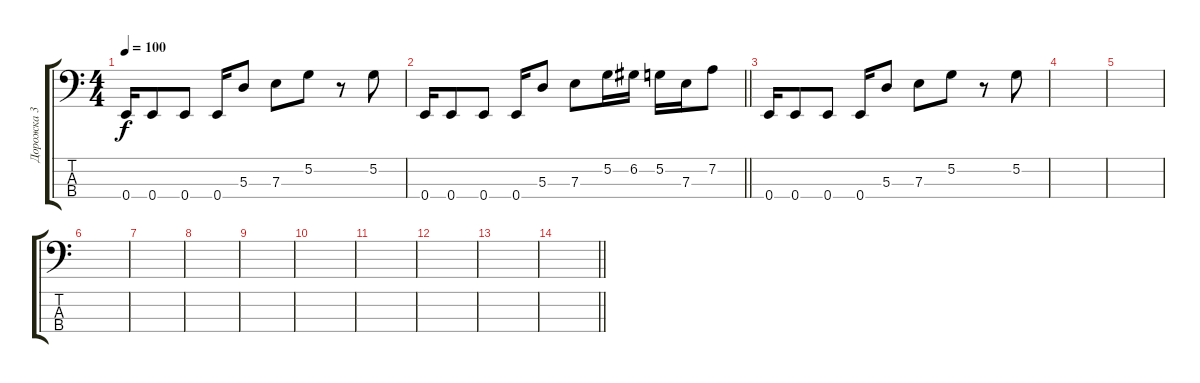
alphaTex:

\track ("Дорожка 3" "Дорожка 3") {instrument electricbassfinger}
\staff {score tabs}
\tuning (G2 D2 A1 E1) {hide}
\ts (4 4)
\tempo 100
\clef f4
\ks c
0.4.16{dy f} 0.4.8 0.4.8 0.4.16 5.3.8 7.3.8 5.2.8 r.8 5.2.8 |
\barLineRight lightlight
0.4.16 0.4.8 0.4.8 0.4.16 5.3.8 7.3.8 5.2.16 6.2.16 5.2.16 7.3.16 7.2.8 |
0.4.16 0.4.8 0.4.8 0.4.16 5.3.8 7.3.8 5.2.8 r.8 5.2.8 |
|
|
|
|
|
|
|
|
|
|
\barLineRight lightlight
